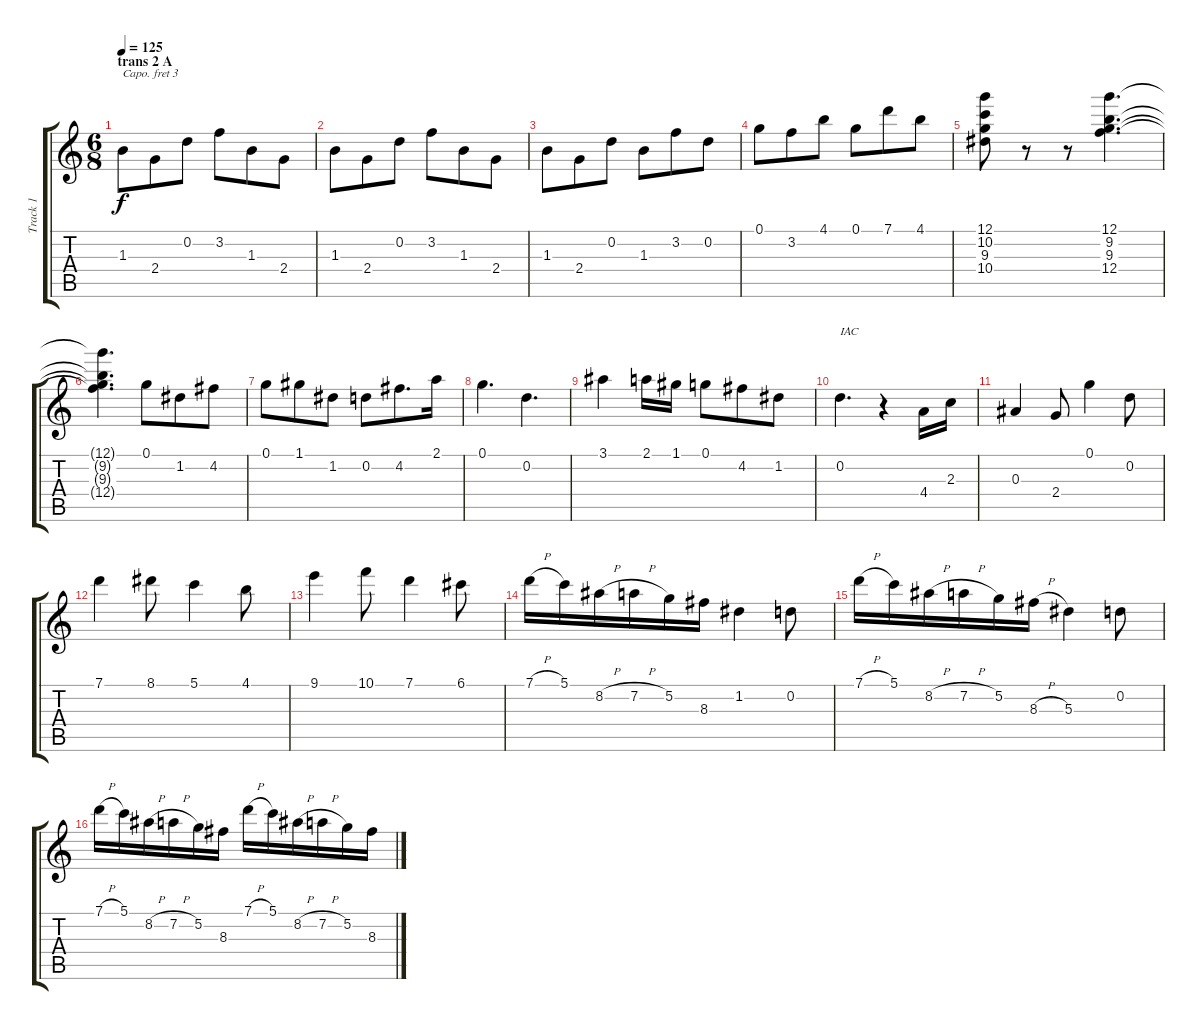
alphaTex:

\track ("Track 1" "Track 1") {instrument acousticguitarnylon}
\staff {score tabs}
\capo 3
\tuning (E4 B3 G3 D3 A2 E2) {hide}
\ts (6 8)
\section ("" "trans 2 A")
\tempo 125
\clef g2
\ks c
1.3.8{dy f} 2.4.8 0.2.8 3.2.8 1.3.8 2.4.8 |
1.3.8 2.4.8 0.2.8 3.2.8 1.3.8 2.4.8 |
1.3.8 2.4.8 0.2.8 1.3.8 3.2.8 0.2.8 |
0.1.8 3.2.8 4.1.8 0.1.8 7.1.8 4.1.8 |
(12.1 10.2 9.3 10.4).8 r.8 r.8 (12.1 9.2 9.3 12.4).4{d} |
(12.1{t} 9.2{t} 9.3{t} 12.4{t}).4{d} 0.1.8 1.2.8 4.2.8 |
0.1.8 1.1.8 1.2.8 0.2.8 4.2.8{d} 2.1.16 |
0.1.4{d} 0.2.4{d} |
3.1.4 2.1.16 1.1.16 0.1.8 4.2.8 1.2.8 |
0.2.4{d txt "IAC"} r.4 4.4.16 2.3.16 |
0.3.4 2.4.8 0.1.4 0.2.8 |
7.1.4 8.1.8 5.1.4 4.1.8 |
9.1.4 10.1.8 7.1.4 6.1.8 |
7.1{h}.16 5.1.16 8.2{h}.16 7.2{h}.16 5.2.16 8.3.16 1.2.4 0.2.8 |
7.1{h}.16 5.1.16 8.2{h}.16 7.2{h}.16 5.2.16 8.3{h}.16 5.3.4 0.2.8 |
7.1{h}.16 5.1.16 8.2{h}.16 7.2{h}.16 5.2.16 8.3.16 7.1{h}.16 5.1.16 8.2{h}.16 7.2{h}.16 5.2.16 8.3.16
